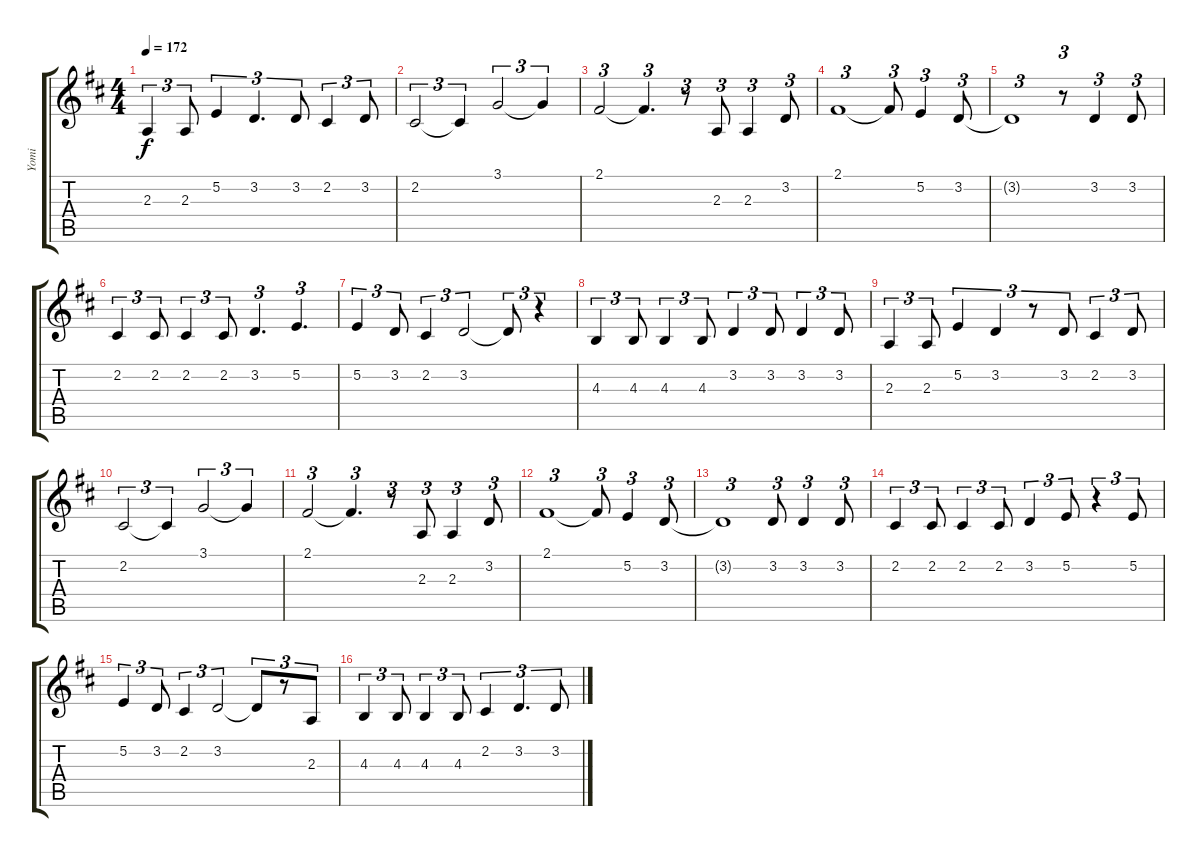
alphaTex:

\track ("Yomi" "Yomi") {instrument synthvoice}
\staff {score tabs}
\tuning (E4 B3 G3 D3 A2 E2) {hide}
\ts (4 4)
\tempo 172
\clef g2
\ks bminor
2.3.4{tu (3 2) dy f} 2.3.8{tu (3 2)} 5.2.4{tu (3 2)} 3.2.4{d tu (3 2)} 3.2.8{tu (3 2)} 2.2.4{tu (3 2)} 3.2.8{tu (3 2)} |
2.2.2{tu (3 2)} 2.2{t}.4{tu (3 2)} 3.1.2{tu (3 2)} 3.1{t}.4{tu (3 2)} |
2.1.2{tu (3 2)} 2.1{t}.4{d tu (3 2)} r.8{tu (3 2)} 2.3.8{tu (3 2)} 2.3.4{tu (3 2)} 3.2.8{tu (3 2)} |
2.1.1{tu (3 2)} 2.1{t}.8{tu (3 2)} 5.2.4{tu (3 2)} 3.2.8{tu (3 2)} |
3.2{t}.1{tu (3 2)} r.8{tu (3 2)} 3.2.4{tu (3 2)} 3.2.8{tu (3 2)} |
2.2.4{tu (3 2)} 2.2.8{tu (3 2)} 2.2.4{tu (3 2)} 2.2.8{tu (3 2)} 3.2.4{d tu (3 2)} 5.2.4{d tu (3 2)} |
5.2.4{tu (3 2)} 3.2.8{tu (3 2)} 2.2.4{tu (3 2)} 3.2.2{tu (3 2)} 3.2{t}.8{tu (3 2)} r.4{tu (3 2)} |
4.3.4{tu (3 2)} 4.3.8{tu (3 2)} 4.3.4{tu (3 2)} 4.3.8{tu (3 2)} 3.2.4{tu (3 2)} 3.2.8{tu (3 2)} 3.2.4{tu (3 2)} 3.2.8{tu (3 2)} |
2.3.4{tu (3 2)} 2.3.8{tu (3 2)} 5.2.4{tu (3 2)} 3.2.4{tu (3 2)} r.8{tu (3 2)} 3.2.8{tu (3 2)} 2.2.4{tu (3 2)} 3.2.8{tu (3 2)} |
2.2.2{tu (3 2)} 2.2{t}.4{tu (3 2)} 3.1.2{tu (3 2)} 3.1{t}.4{tu (3 2)} |
2.1.2{tu (3 2)} 2.1{t}.4{d tu (3 2)} r.8{tu (3 2)} 2.3.8{tu (3 2)} 2.3.4{tu (3 2)} 3.2.8{tu (3 2)} |
2.1.1{tu (3 2)} 2.1{t}.8{tu (3 2)} 5.2.4{tu (3 2)} 3.2.8{tu (3 2)} |
3.2{t}.1{tu (3 2)} 3.2.8{tu (3 2)} 3.2.4{tu (3 2)} 3.2.8{tu (3 2)} |
2.2.4{tu (3 2)} 2.2.8{tu (3 2)} 2.2.4{tu (3 2)} 2.2.8{tu (3 2)} 3.2.4{tu (3 2)} 5.2.8{tu (3 2)} r.4{tu (3 2)} 5.2.8{tu (3 2)} |
5.2.4{tu (3 2)} 3.2.8{tu (3 2)} 2.2.4{tu (3 2)} 3.2.2{tu (3 2)} 3.2{t}.8{tu (3 2)} r.8{tu (3 2)} 2.3.8{tu (3 2)} |
4.3.4{tu (3 2)} 4.3.8{tu (3 2)} 4.3.4{tu (3 2)} 4.3.8{tu (3 2)} 2.2.4{tu (3 2)} 3.2.4{d tu (3 2)} 3.2.8{tu (3 2)}
